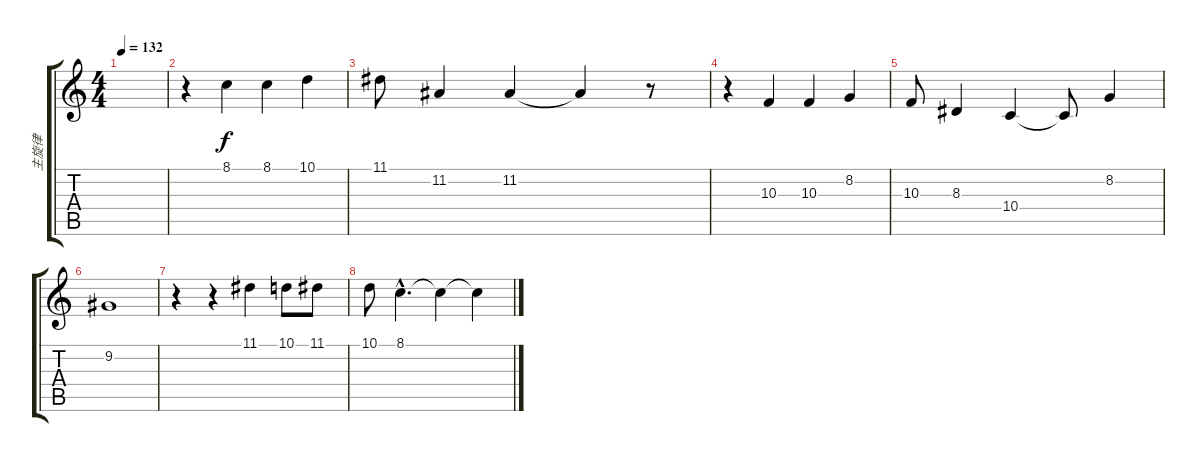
\track ("主旋律" "主旋律") {instrument altosax}
\staff {score tabs}
\tuning (E4 B3 G3 D3 A2 E2) {hide}
\ts (4 4)
\tempo 132
\clef g2
\ks c
|
r.4 8.1.4 8.1.4 10.1.4 |
11.1.8 11.2.4 11.2.4 11.2{t}.4 r.8 |
r.4 10.3.4 10.3.4 8.2.4 |
10.3.8 8.3.4 10.4.4 10.4{t}.8 8.2.4 |
9.2.1 |
r.4 r.4 11.1.4 10.1.8 11.1.8 |
10.1.8 8.1{hac}.4{d} 8.1{t}.4 8.1{t}.4
